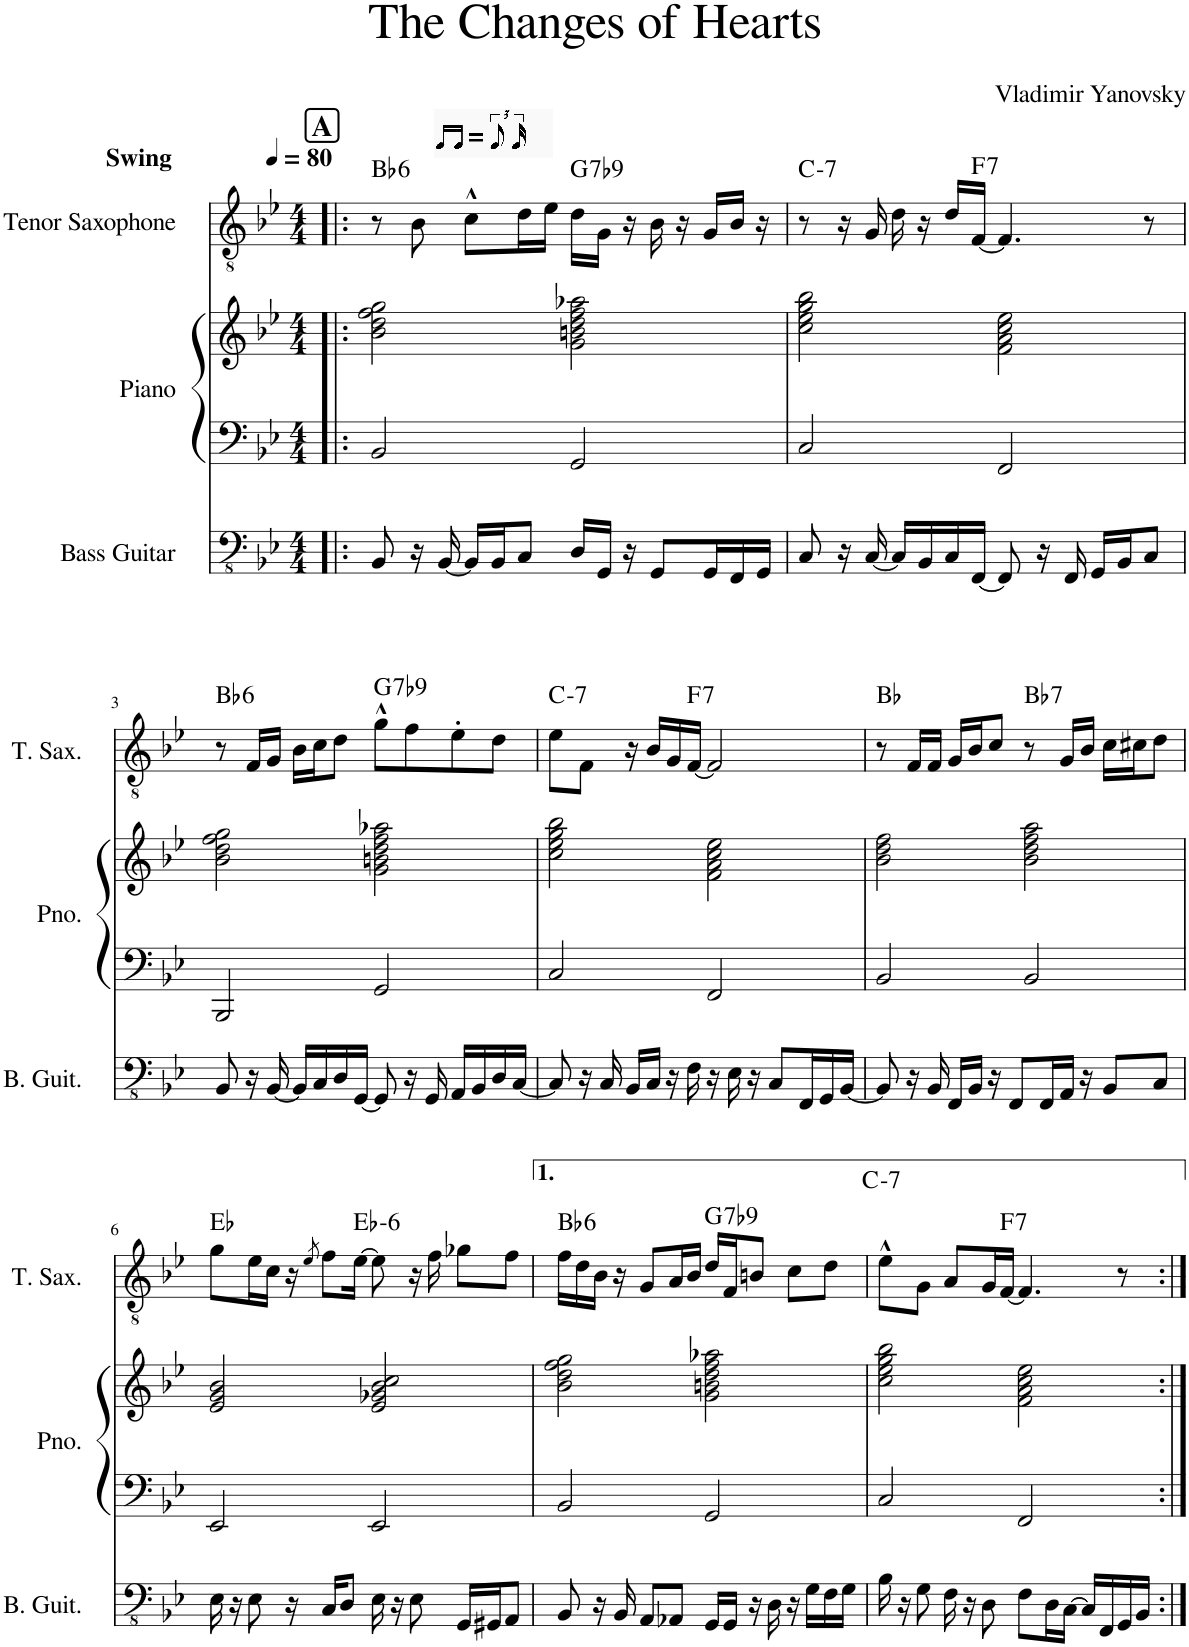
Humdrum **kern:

**kern	**kern	**kern	**kern	**harte
*part3	*part2	*part2	*part1	*part1
*staff4	*staff3	*staff2	*staff1	*
*I"Bass Guitar	*I"Piano	*	*I"Tenor Saxophone	*
*I'B. Guit.	*I'Pno.	*	*I'T. Sax.	*
*clefFv4	*clefF4	*clefG2	*clefGv2	*
*	*	*	*ITrd8c14	*
*k[b-e-]	*k[b-e-]	*k[b-e-]	*k[b-e-]	*
*M4/4	*M4/4	*M4/4	*M4/4	*
*MM80	*MM80	*MM80	*MM80	*
!!LO:REH:place=s1:a:B:cj:fs=14:t=A
=1!|:	=1!|:	=1!|:	=1!|:	=1!|:
!	!	!	!LO:TX:a:B:t=Swing	!LO:H:kt=6
8BBB-/	2BB-/	2b-\ 2dd\ 2ff\ 2gg\	8r	Bb:maj6
16r	.	.	8B-\	.
[16BBB-/	.	.	.	.
16BBB-/LL]	.	.	8c^^\L	.
16BBB-/J	.	.	.	.
8CC/J	.	.	16d\L	.
.	.	.	16e-\JJ	.
!	!	!	!	!LO:H:kt=7
16DD/LL	2GG/	2g\ 2bn\ 2dd\ 2ff\ 2aa-X\	16d\LL	G:7(b9)
16GGG/JJ	.	.	16G\JJ	.
16r	.	.	16r	.
8GGG/L	.	.	16B-\	.
.	.	.	16r	.
16GGG/L	.	.	16G/LL	.
16FFF/	.	.	16B-/JJ	.
16GGG/JJ	.	.	16r	.
=2	=2	=2	=2	=2
!	!	!	!	!LO:H:kt=7
8CC/	2C/	2cc\ 2ee-\ 2gg\ 2bb-\	8r	C:min7
16r	.	.	16r	.
[16CC/	.	.	16G/	.
16CC/LL]	.	.	16d\	.
16BBB-/	.	.	16r	.
16CC/	.	.	16d/LL	.
!	!	!	!	!LO:H:kt=7
[16FFF/JJ	.	.	[16F/JJ	F:7
8FFF/]	2FF/	2f\ 2a\ 2cc\ 2ee-\	4.F/]	.
16r	.	.	.	.
16FFF/	.	.	.	.
16GGG/LL	.	.	.	.
16BBB-/J	.	.	.	.
8CC/J	.	.	8r	.
!!LO:LB:g=z
=3	=3	=3	=3	=3
!	!	!	!	!LO:H:kt=6
8BBB-/	2BBB-/	2b-\ 2dd\ 2ff\ 2gg\	8r	Bb:maj6
16r	.	.	16F/LL	.
[16BBB-/	.	.	16G/JJ	.
16BBB-/LL]	.	.	16B-\LL	.
16CC/	.	.	16c\J	.
16DD/	.	.	8d\J	.
[16GGG/JJ	.	.	.	.
!	!	!	!	!LO:H:kt=7
8GGG/]	2GG/	2g\ 2bn\ 2dd\ 2ff\ 2aa-X\	8g^^\L	G:7(b9)
16r	.	.	8f\	.
16GGG/	.	.	.	.
16AAA/LL	.	.	8e-'\	.
16BBB-/	.	.	.	.
16DD/	.	.	8d\J	.
[16CC/JJ	.	.	.	.
=4	=4	=4	=4	=4
!	!	!	!	!LO:H:kt=7
8CC/]	2C/	2cc\ 2ee-\ 2gg\ 2bb-\	8e-\L	C:min7
16r	.	.	8F\J	.
16CC/	.	.	.	.
16BBB-/LL	.	.	16r	.
16CC/JJ	.	.	16B-/LL	.
16r	.	.	16G/	.
!	!	!	!	!LO:H:kt=7
16FF\	.	.	[16F/JJ	F:7
16r	2FF/	2f\ 2a\ 2cc\ 2ee-\	2F/]	.
16EE-\	.	.	.	.
16r	.	.	.	.
8CC/L	.	.	.	.
16FFF/L	.	.	.	.
16GGG/	.	.	.	.
[16BBB-/JJ	.	.	.	.
=5	=5	=5	=5	=5
8BBB-/]	2BB-/	2b-\ 2dd\ 2ff\	8r	Bb:maj
16r	.	.	16F/LL	.
16BBB-/	.	.	16F/JJ	.
16FFF/LL	.	.	16G/LL	.
16BBB-/JJ	.	.	16B-/J	.
16r	.	.	8c/J	.
8FFF/L	.	.	.	.
!	!	!	!	!LO:H:kt=7
.	2BB-/	2b-\ 2dd\ 2ff\ 2aa\	8r	Bb:7
16FFF/L	.	.	.	.
16AAA/JJ	.	.	16G/LL	.
16r	.	.	16B-/JJ	.
8BBB-/L	.	.	16c\LL	.
.	.	.	16c#X\J	.
8CC/J	.	.	8d\J	.
!!LO:LB:g=z
=6	=6	=6	=6	=6
16EE-\	2EE-/	2e-/ 2g/ 2b-/	8g\L	Eb:maj
16r	.	.	.	.
8EE-\	.	.	16e-\L	.
.	.	.	16c\JJ	.
16r	.	.	16r	.
.	.	.	8qe-/	.
16CC/KL	.	.	8f\L	.
8DD/J	.	.	.	.
!	!	!	!	!LO:H:kt=6
.	.	.	[16e-\Jk	Eb:min6
16EE-\	2EE-/	2e-/ 2g-X/ 2b-/ 2cc/	8e-\]	.
16r	.	.	.	.
8EE-\	.	.	16r	.
.	.	.	16f\	.
16GGG/LL	.	.	8g-X\L	.
16GGG#X/J	.	.	.	.
8AAA/J	.	.	8f\J	.
=7	=7	=7	=7	=7
!	!	!	!	!LO:H:kt=6
8BBB-/	2BB-/	2b-\ 2dd\ 2ff\ 2gg\	16f\LL	Bb:maj6
.	.	.	16d\	.
16r	.	.	16B-\JJ	.
16BBB-/	.	.	16r	.
8AAA/L	.	.	8G/L	.
8AAA-X/J	.	.	16A/L	.
.	.	.	16B-/JJ	.
!	!	!	!	!LO:H:kt=7
16GGG/LL	2GG/	2g\ 2bn\ 2dd\ 2ff\ 2aa-X\	16d/LL	G:7(b9)
16GGG/JJ	.	.	16F/J	.
16r	.	.	8Bn/J	.
16DD\	.	.	.	.
16r	.	.	8c\L	.
16GG\LL	.	.	.	.
16FF\	.	.	8d\J	.
16GG\JJ	.	.	.	.
=8	=8	=8	=8	=8
!	!	!	!	!LO:H:kt=7
16BB-\	2C/	2cc\ 2ee-\ 2gg\ 2bb-\	8e-^^\L	C:min7
16r	.	.	.	.
8GG\	.	.	8G\J	.
16FF\	.	.	8A/L	.
16r	.	.	.	.
8DD\	.	.	16G/L	.
!	!	!	!	!LO:H:kt=7
.	.	.	[16F/JJ	F:7
8FF\L	2FF/	2f\ 2a\ 2cc\ 2ee-\	4.F/]	.
16DD\L	.	.	.	.
[16CC\JJ	.	.	.	.
16CC/LL]	.	.	.	.
16FFF/	.	.	.	.
16GGG/	.	.	8r	.
16BBB-/JJ	.	.	.	.
=:|!	=:|!	=:|!	=:|!	=:|!
*-	*-	*-	*-	*-
